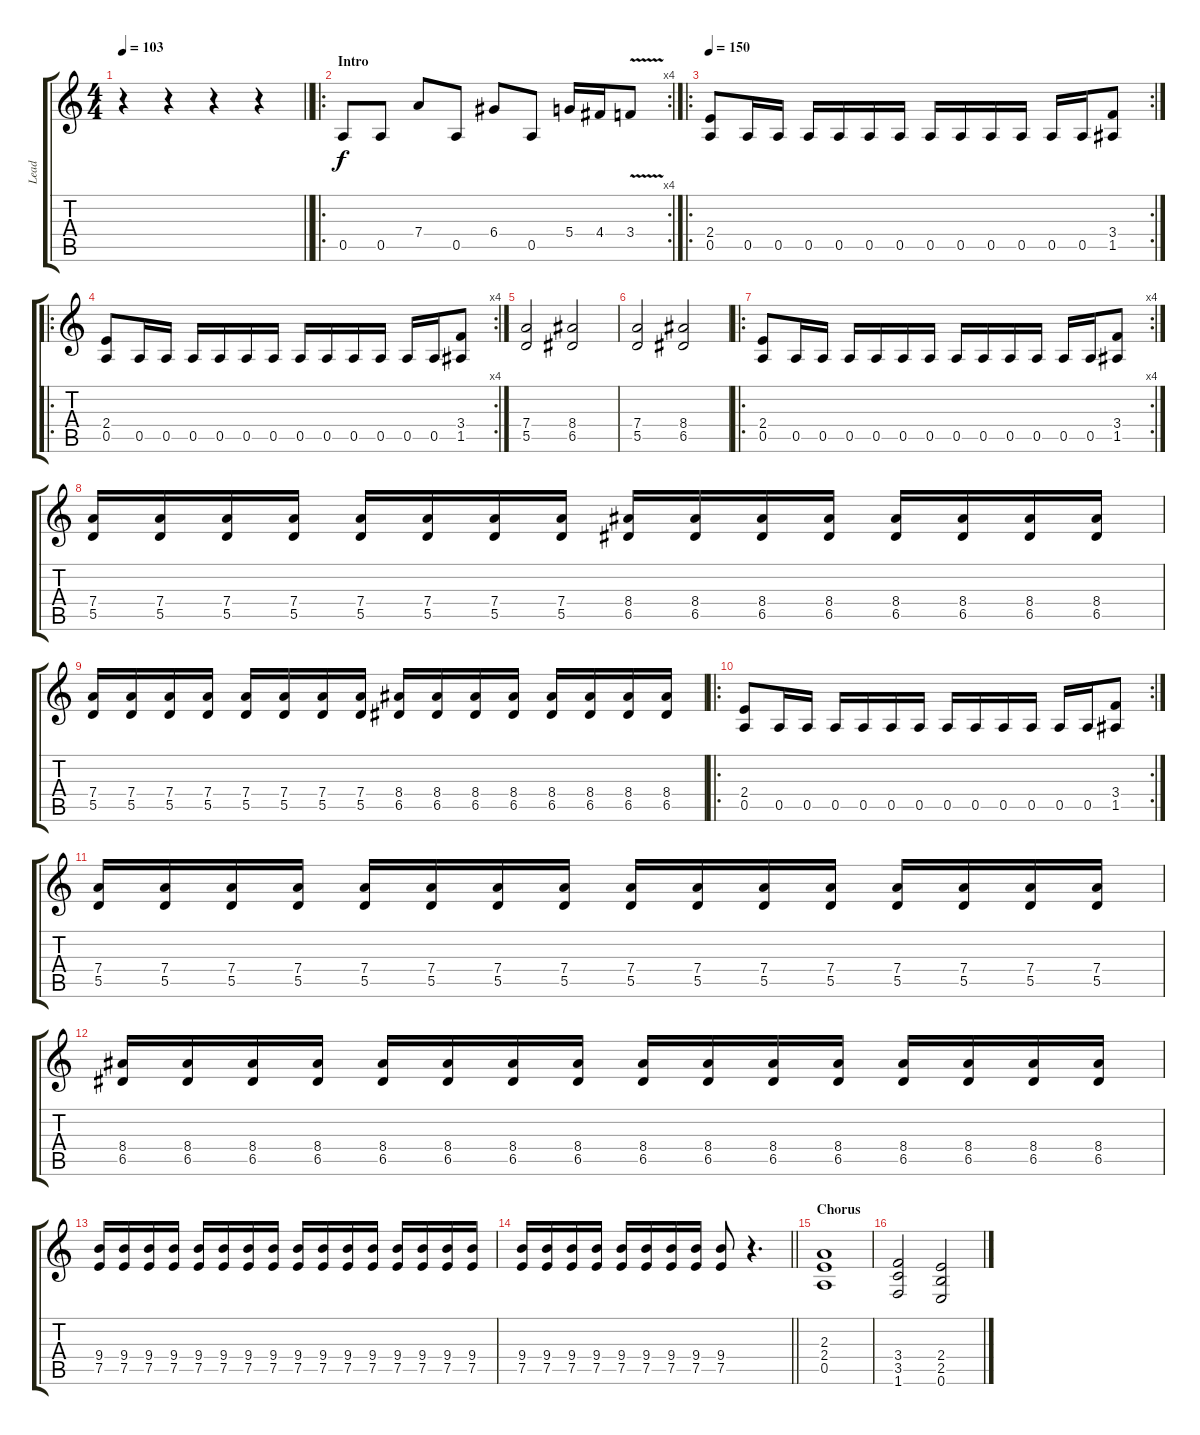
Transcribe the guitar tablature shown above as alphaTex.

\track ("Lead" "Lead") {instrument overdrivenguitar}
\staff {score tabs}
\tuning (E4 B3 G3 D3 A2 E2) {hide}
\ts (4 4)
\tempo 103
\clef g2
\barLineRight lightlight
\ks c
r.4{dy f instrument overdrivenguitar} r.4 r.4 r.4 |
\ro
\rc 4
\section ("" "Intro")
0.5.8 0.5.8 7.4.8 0.5.8 6.4.8 0.5.8 5.4.16 4.4.16 3.4{v}.8 |
\ro
\rc 2
\tempo 150
(2.4 0.5).8 0.5.16 0.5.16 0.5.16 0.5.16 0.5.16 0.5.16 0.5.16 0.5.16 0.5.16 0.5.16 0.5.16 0.5.16 (3.4 1.5).8 |
\ro
\rc 4
(2.4 0.5).8 0.5.16 0.5.16 0.5.16 0.5.16 0.5.16 0.5.16 0.5.16 0.5.16 0.5.16 0.5.16 0.5.16 0.5.16 (3.4 1.5).8 |
(7.4 5.5).2 (8.4 6.5).2 |
(7.4 5.5).2 (8.4 6.5).2 |
\ro
\rc 4
(2.4 0.5).8 0.5.16 0.5.16 0.5.16 0.5.16 0.5.16 0.5.16 0.5.16 0.5.16 0.5.16 0.5.16 0.5.16 0.5.16 (3.4 1.5).8 |
(7.4 5.5).16 (7.4 5.5).16 (7.4 5.5).16 (7.4 5.5).16 (7.4 5.5).16 (7.4 5.5).16 (7.4 5.5).16 (7.4 5.5).16 (8.4 6.5).16 (8.4 6.5).16 (8.4 6.5).16 (8.4 6.5).16 (8.4 6.5).16 (8.4 6.5).16 (8.4 6.5).16 (8.4 6.5).16 |
(7.4 5.5).16 (7.4 5.5).16 (7.4 5.5).16 (7.4 5.5).16 (7.4 5.5).16 (7.4 5.5).16 (7.4 5.5).16 (7.4 5.5).16 (8.4 6.5).16 (8.4 6.5).16 (8.4 6.5).16 (8.4 6.5).16 (8.4 6.5).16 (8.4 6.5).16 (8.4 6.5).16 (8.4 6.5).16 |
\ro
\rc 2
(2.4 0.5).8 0.5.16 0.5.16 0.5.16 0.5.16 0.5.16 0.5.16 0.5.16 0.5.16 0.5.16 0.5.16 0.5.16 0.5.16 (3.4 1.5).8 |
(7.4 5.5).16 (7.4 5.5).16 (7.4 5.5).16 (7.4 5.5).16 (7.4 5.5).16 (7.4 5.5).16 (7.4 5.5).16 (7.4 5.5).16 (7.4 5.5).16 (7.4 5.5).16 (7.4 5.5).16 (7.4 5.5).16 (7.4 5.5).16 (7.4 5.5).16 (7.4 5.5).16 (7.4 5.5).16 |
(8.4 6.5).16 (8.4 6.5).16 (8.4 6.5).16 (8.4 6.5).16 (8.4 6.5).16 (8.4 6.5).16 (8.4 6.5).16 (8.4 6.5).16 (8.4 6.5).16 (8.4 6.5).16 (8.4 6.5).16 (8.4 6.5).16 (8.4 6.5).16 (8.4 6.5).16 (8.4 6.5).16 (8.4 6.5).16 |
(9.4 7.5).16 (9.4 7.5).16 (9.4 7.5).16 (9.4 7.5).16 (9.4 7.5).16 (9.4 7.5).16 (9.4 7.5).16 (9.4 7.5).16 (9.4 7.5).16 (9.4 7.5).16 (9.4 7.5).16 (9.4 7.5).16 (9.4 7.5).16 (9.4 7.5).16 (9.4 7.5).16 (9.4 7.5).16 |
\barLineRight lightlight
(9.4 7.5).16 (9.4 7.5).16 (9.4 7.5).16 (9.4 7.5).16 (9.4 7.5).16 (9.4 7.5).16 (9.4 7.5).16 (9.4 7.5).16 (9.4 7.5).8 r.4{d} |
\section ("" "Chorus")
(2.3 2.4 0.5).1 |
(3.4 3.5 1.6).2 (2.4 2.5 0.6).2
